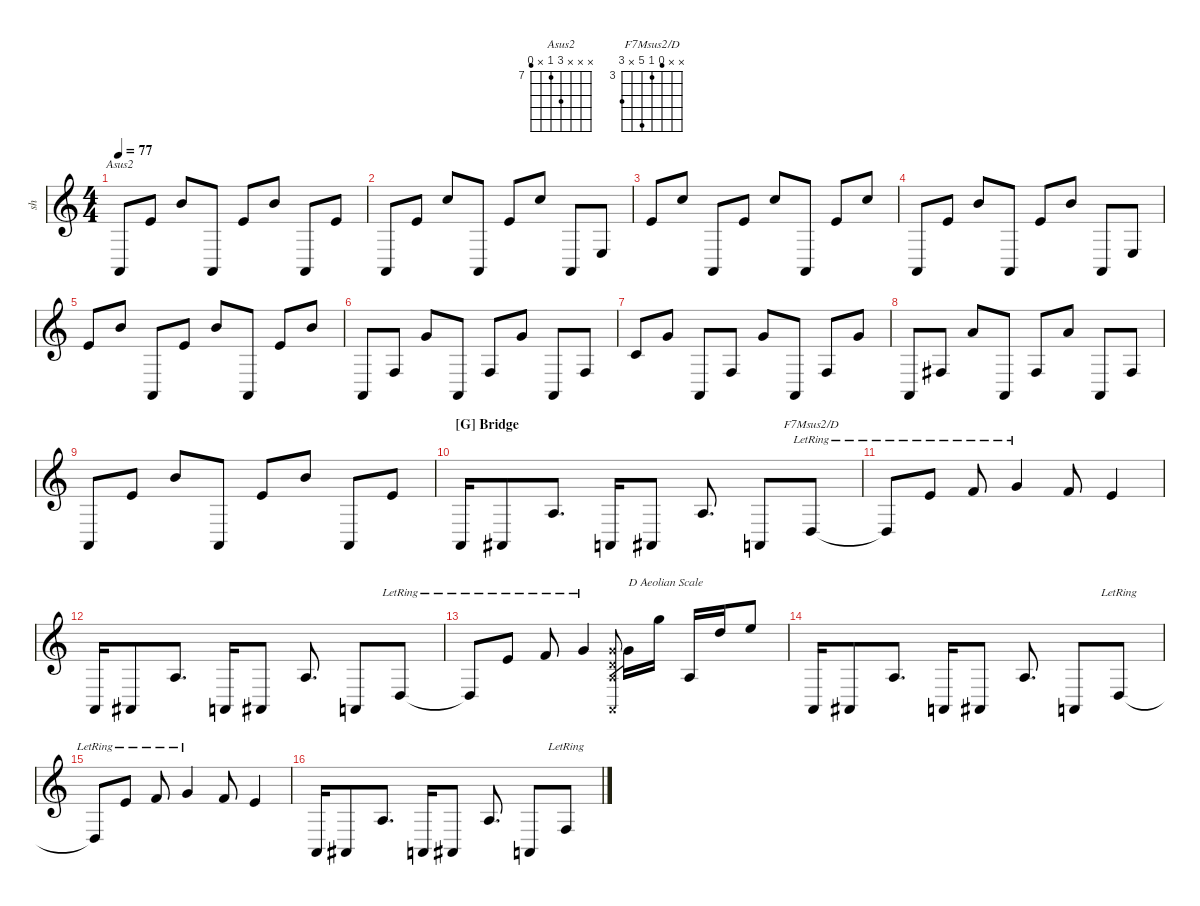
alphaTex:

\defaultSystemsLayout 4
\hideDynamics
\bracketExtendMode nobrackets
\otherSystemsTrackNameOrientation horizontal
\track ("Distortion Guitar Fish" "sh") {instrument distortionguitar}
\staff {score}
\tuning (E4 B3 G3 D3 A2 E2 A1)
\chord ("Asus2" x x x 9 7 x 6) {firstfret 7 showfingering false}
\chord ("F7Msus2/D" x x 2 3 7 x 5) {firstfret 3 showfingering false}
\ts (4 4)
\tempo 77
\clef g2
\ks c
0.7.8{ch "Asus2" dy mf} 7.5.8 9.4.8 0.7.8 7.5.8 9.4.8 0.7.8 7.5.8 |
0.7.8 7.5.8 10.4.8 0.7.8 7.5.8 10.4.8 0.7.8 0.6.8 |
7.5.8 10.4.8 0.7.8 7.5.8 10.4.8 0.7.8 7.5.8 10.4.8 |
0.7.8 7.5.8 9.4.8 0.7.8 7.5.8 9.4.8 0.7.8 0.6.8 |
7.5.8 9.4.8 0.7.8 7.5.8 9.4.8 0.7.8 7.5.8 9.4.8 |
0.7.8 8.7.8 10.5.8 0.7.8 8.7.8 10.5.8 0.7.8 8.7.8 |
8.6.8 10.5.8 0.7.8 8.7.8 10.5.8 0.7.8 8.7.8 10.5.8 |
0.7.8 9.7.8 12.5.8 0.7.8 9.7.8 12.5.8 0.7.8 9.7.8 |
0.7.8 7.5.8 9.4.8 0.7.8 7.5.8 9.4.8 0.7.8 7.5.8 |
\section ("G" "Bridge")
0.7.16 1.7.8 0.5.8{d} 0.7.16 1.7.8 0.5.8{d} 0.7.8 5.7{lr}.8{ch "F7Msus2/D"} |
5.7{lr t}.8 7.5{lr}.8 3.4{lr}.8 0.3{lr}.4 3.4.8 7.5.4 |
0.7.16 1.7.8 0.5.8{d} 0.7.16 1.7.8 0.5.8{d} 0.7.8 5.7{lr}.8 |
5.7{lr t}.8 7.5{lr}.8 3.4{lr}.8 0.3{lr}.4 (0.7{x} 0.5{x} 0.4{x} 0.3{x}).8{gr} 0.3.16{txt "D Aeolian Scale"} 12.3.16 0.5.16 7.3.16 9.3.8 |
0.7.16 1.7.8 0.5.8{d} 0.7.16 1.7.8 0.5.8{d} 0.7.8 5.7{lr}.8 |
5.7{lr t}.8 7.5{lr}.8 3.4{lr}.8 0.3{lr}.4 3.4.8 7.5.4 |
0.7.16 1.7.8 0.5.8{d} 0.7.16 1.7.8 0.5.8{d} 0.7.8 8.7{lr}.8
